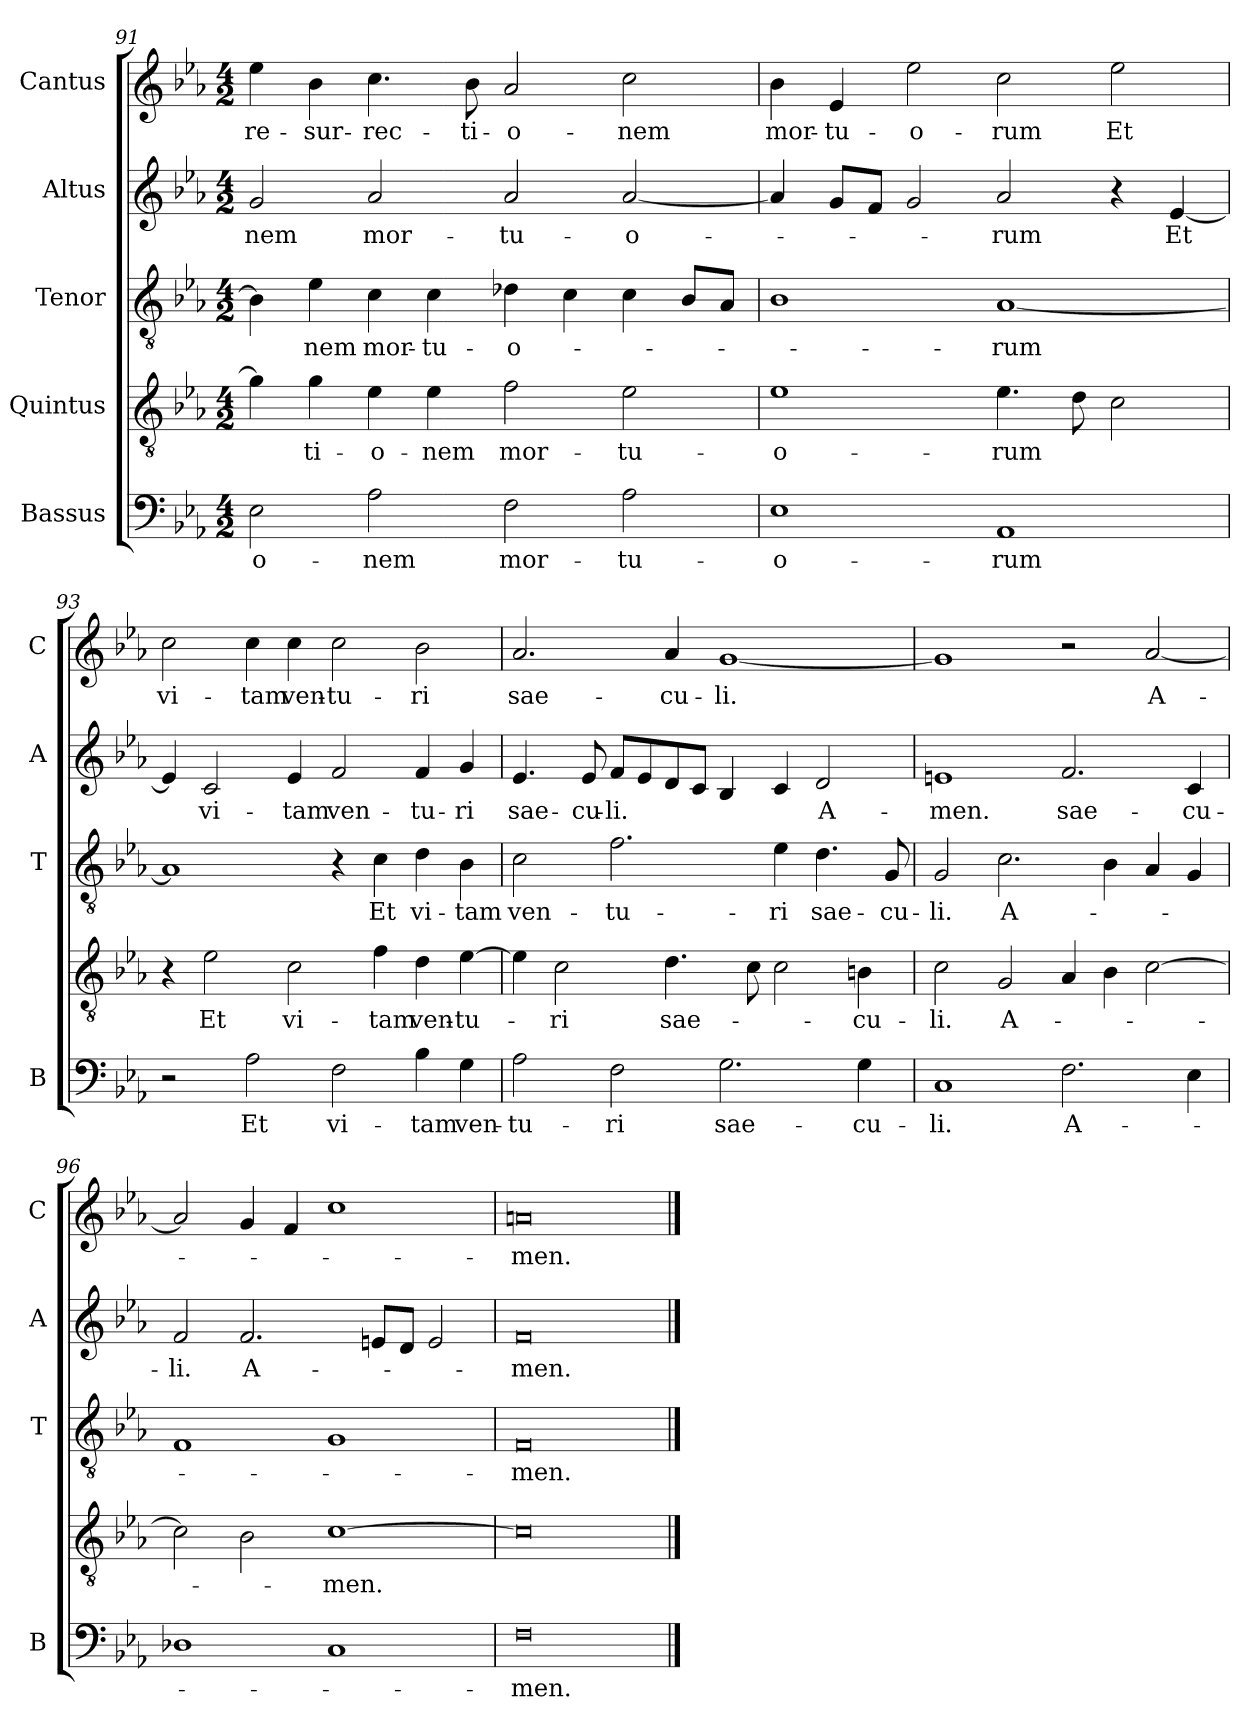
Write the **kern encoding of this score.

**kern	**text	**kern	**text	**kern	**text	**kern	**text	**kern	**text
*part5	*part5	*part4	*part4	*part3	*part3	*part2	*part2	*part1	*part1
*staff5	*staff5	*staff4	*staff4	*staff3	*staff3	*staff2	*staff2	*staff1	*staff1
*I"Bassus	*	*I"Quintus	*	*I"Tenor	*	*I"Altus	*	*I"Cantus	*
*I'B	*	*	*	*I'T	*	*I'A	*	*I'C	*
*clefF4	*	*clefGv2	*	*clefGv2	*	*clefG2	*	*clefG2	*
*k[b-e-a-]	*	*k[b-e-a-]	*	*k[b-e-a-]	*	*k[b-e-a-]	*	*k[b-e-a-]	*
*E-:	*	*E-:	*	*E-:	*	*E-:	*	*E-:	*
*M4/2	*	*M4/2	*	*M4/2	*	*M4/2	*	*M4/2	*
=91	=91	=91	=91	=91	=91	=91	=91	=91	=91
!	!LO:LY:b	!	!	!	!	!	!LO:LY:b	!	!LO:LY:b
2E-\	-o-	4g\]	.	4B-\]	.	2g/	-nem	4ee-\	re-
!	!	!	!LO:LY:b	!	!LO:LY:b	!	!	!	!LO:LY:b
.	.	4g\	-ti-	4e-\	-nem	.	.	4b-\	-sur-
!	!LO:LY:b	!	!LO:LY:b	!	!LO:LY:b	!	!LO:LY:b	!	!LO:LY:b
2A-\	-nem	4e-\	-o-	4c\	mor-	2a-/	mor-	4.cc\	-rec-
!	!	!	!LO:LY:b	!	!LO:LY:b	!	!	!	!
.	.	4e-\	-nem	4c\	-tu-	.	.	.	.
!	!	!	!	!	!	!	!	!	!LO:LY:b
.	.	.	.	.	.	.	.	8b-\	-ti-
!	!LO:LY:b	!	!LO:LY:b	!	!LO:LY:b	!	!LO:LY:b	!	!LO:LY:b
2F\	mor-	2f\	mor-	4d-X\	-o-	2a-/	-tu-	2a-/	-o-
.	.	.	.	4c\	.	.	.	.	.
!	!LO:LY:b	!	!LO:LY:b	!	!	!	!LO:LY:b	!	!LO:LY:b
2A-\	-tu-	2e-\	-tu-	4c\	.	[2a-/	-o-	2cc\	-nem
.	.	.	.	8B-/L	.	.	.	.	.
.	.	.	.	8A-/J	.	.	.	.	.
!!LO:PB:g=z
=92	=92	=92	=92	=92	=92	=92	=92	=92	=92
!	!LO:LY:b	!	!LO:LY:b	!	!	!	!	!	!LO:LY:b
1E-	-o-	1e-	-o-	1B-	.	4a-/]	.	4b-\	mor-
!	!	!	!	!	!	!	!	!	!LO:LY:b
.	.	.	.	.	.	8g/L	.	4e-/	-tu-
.	.	.	.	.	.	8f/J	.	.	.
!	!	!	!	!	!	!	!	!	!LO:LY:b
.	.	.	.	.	.	2g/	.	2ee-\	-o-
!	!LO:LY:b	!	!LO:LY:b	!	!LO:LY:b	!	!LO:LY:b	!	!LO:LY:b
1AA-	-rum	4.e-\	-rum	[1A-	-rum	2a-/	-rum	2cc\	-rum
.	.	8d\	.	.	.	.	.	.	.
!	!	!	!	!	!	!	!	!	!LO:LY:b
.	.	2c\	.	.	.	4r	.	2ee-\	Et
!	!	!	!	!	!	!	!LO:LY:b	!	!
.	.	.	.	.	.	[4e-/	Et	.	.
=93	=93	=93	=93	=93	=93	=93	=93	=93	=93
!	!	!	!	!	!	!	!	!	!LO:LY:b
2r	.	4r	.	1A-]	.	4e-/]	.	2cc\	vi-
!	!	!	!LO:LY:b	!	!	!	!LO:LY:b	!	!
.	.	2e-\	Et	.	.	2c/	vi-	.	.
!	!LO:LY:b	!	!	!	!	!	!	!	!LO:LY:b
2A-\	Et	.	.	.	.	.	.	4cc\	-tam
!	!	!	!LO:LY:b	!	!	!	!LO:LY:b	!	!LO:LY:b
.	.	2c\	vi-	.	.	4e-/	-tam	4cc\	ven-
!	!LO:LY:b	!	!	!	!	!	!LO:LY:b	!	!LO:LY:b
2F\	vi-	.	.	4r	.	2f/	ven-	2cc\	-tu-
!	!	!	!LO:LY:b	!	!LO:LY:b	!	!	!	!
.	.	4f\	-tam	4c\	Et	.	.	.	.
!	!LO:LY:b	!	!LO:LY:b	!	!LO:LY:b	!	!LO:LY:b	!	!LO:LY:b
4B-\	-tam	4d\	ven-	4d\	vi-	4f/	-tu-	2b-\	-ri
!	!LO:LY:b	!	!LO:LY:b	!	!LO:LY:b	!	!LO:LY:b	!	!
4G\	ven-	[4e-\	-tu-	4B-\	-tam	4g/	-ri	.	.
=94	=94	=94	=94	=94	=94	=94	=94	=94	=94
!	!LO:LY:b	!	!	!	!LO:LY:b	!	!LO:LY:b	!	!LO:LY:b
2A-\	-tu-	4e-\]	.	2c\	ven-	4.e-/	sae-	2.a-/	sae-
!	!	!	!LO:LY:b	!	!	!	!	!	!
.	.	2c\	-ri	.	.	.	.	.	.
!	!	!	!	!	!	!	!LO:LY:b	!	!
.	.	.	.	.	.	8e-/	-cu-	.	.
!	!LO:LY:b	!	!	!	!LO:LY:b	!	!LO:LY:b	!	!
2F\	-ri	.	.	2.f\	-tu-	8f/L	-li.	.	.
.	.	.	.	.	.	8e-/	.	.	.
!	!	!	!LO:LY:b	!	!	!	!	!	!LO:LY:b
.	.	4.d\	sae-	.	.	8d/	.	4a-/	-cu-
.	.	.	.	.	.	8c/J	.	.	.
!	!LO:LY:b	!	!	!	!	!	!	!	!LO:LY:b
2.G\	sae-	.	.	.	.	4B-/	.	[1g	-li.
.	.	8c\	.	.	.	.	.	.	.
!	!	!	!	!	!LO:LY:b	!	!	!	!
.	.	2c\	.	4e-\	-ri	4c/	.	.	.
!	!	!	!	!	!LO:LY:b	!	!LO:LY:b	!	!
.	.	.	.	4.d\	sae-	2d/	A-	.	.
!	!LO:LY:b	!	!LO:LY:b	!	!	!	!	!	!
4G\	-cu-	4Bn\	-cu-	.	.	.	.	.	.
!	!	!	!	!	!LO:LY:b	!	!	!	!
.	.	.	.	8G/	-cu-	.	.	.	.
=95	=95	=95	=95	=95	=95	=95	=95	=95	=95
!	!LO:LY:b	!	!LO:LY:b	!	!LO:LY:b	!	!LO:LY:b	!	!
1C	-li.	2c\	-li.	2G/	-li.	1en	-men.	1g]	.
!	!	!	!LO:LY:b	!	!LO:LY:b	!	!	!	!
.	.	2G/	A-	2.c\	A-	.	.	.	.
!	!LO:LY:b	!	!	!	!	!	!LO:LY:b	!	!
2.F\	A-	4A-/	.	.	.	2.f/	sae-	2r	.
.	.	4B-\	.	4B-\	.	.	.	.	.
!	!	!	!	!	!	!	!	!	!LO:LY:b
.	.	[2c\	.	4A-/	.	.	.	[2a-/	A-
!	!	!	!	!	!	!	!LO:LY:b	!	!
4E-\	.	.	.	4G/	.	4c/	-cu-	.	.
!!LO:LB:g=z
=96	=96	=96	=96	=96	=96	=96	=96	=96	=96
!	!	!	!	!	!	!	!LO:LY:b	!	!
1D-X	.	2c\]	.	1F	.	2f/	-li.	2a-/]	.
!	!	!	!	!	!	!	!LO:LY:b	!	!
.	.	2B-\	.	.	.	2.f/	A-	4g/	.
.	.	.	.	.	.	.	.	4f/	.
!	!	!	!LO:LY:b	!	!	!	!	!	!
1C	.	[1c	-men.	1G	.	.	.	1cc	.
.	.	.	.	.	.	8en/L	.	.	.
.	.	.	.	.	.	8d/J	.	.	.
.	.	.	.	.	.	2e/	.	.	.
=97	=97	=97	=97	=97	=97	=97	=97	=97	=97
!	!LO:LY:b	!	!	!	!LO:LY:b	!	!LO:LY:b	!	!LO:LY:b
0F	-men.	0c]	.	0F	-men.	0f	-men.	0an	-men.
==	==	==	==	==	==	==	==	==	==
*-	*-	*-	*-	*-	*-	*-	*-	*-	*-
